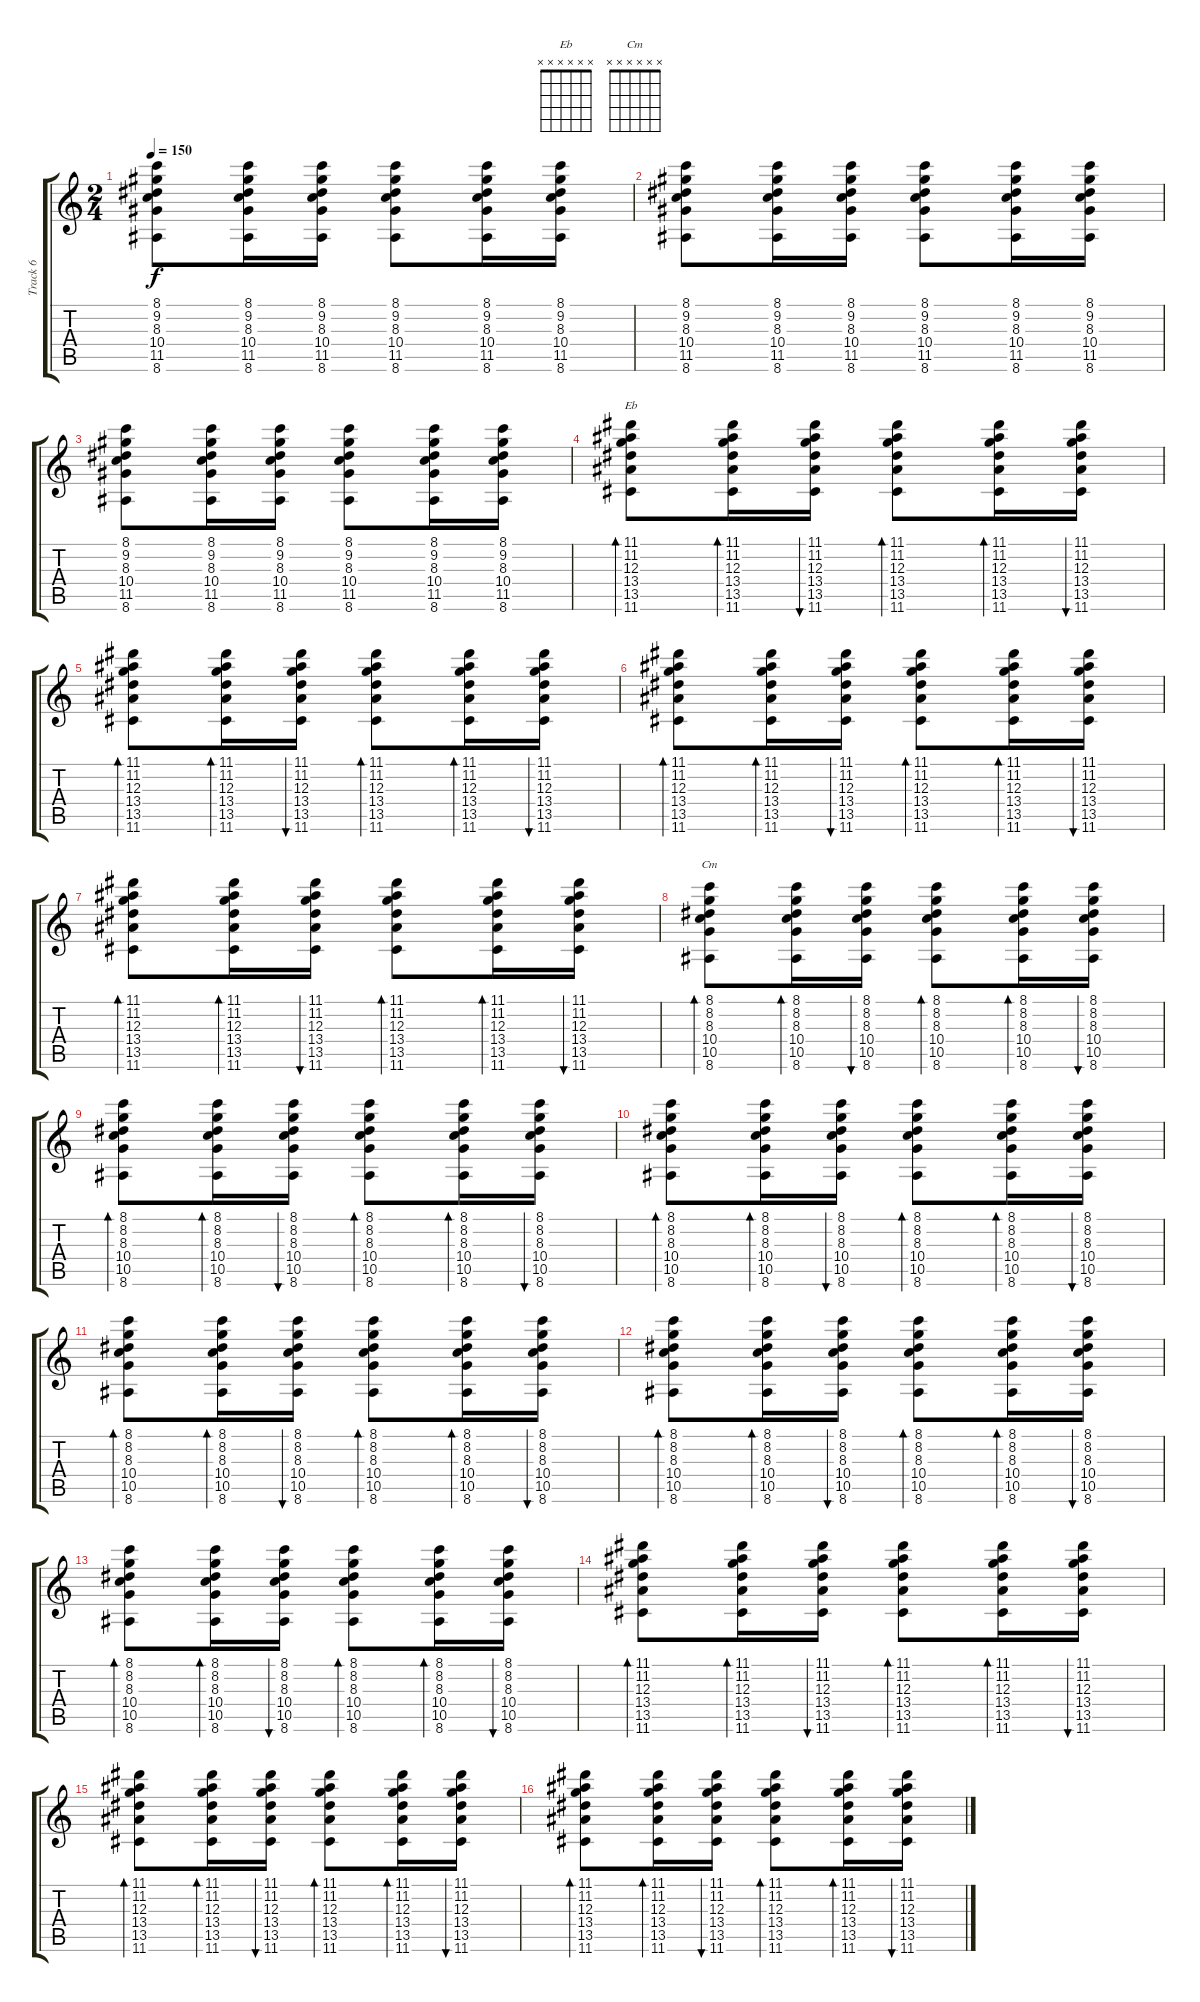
\track ("Track 6" "Track 6") {instrument electricguitarjazz}
\staff {score tabs}
\tuning (E4 B3 G3 D3 A2 D2) {hide}
\chord ("Eb" x x x x x x)
\chord ("Cm" x x x x x x)
\ts (2 4)
\tempo 150
\clef g2
\ks c
(8.1 9.2 8.3 10.4 11.5 8.6).8{dy f} (8.1 9.2 8.3 10.4 11.5 8.6).16 (8.1 9.2 8.3 10.4 11.5 8.6).16 (8.1 9.2 8.3 10.4 11.5 8.6).8 (8.1 9.2 8.3 10.4 11.5 8.6).16 (8.1 9.2 8.3 10.4 11.5 8.6).16 |
(8.1 9.2 8.3 10.4 11.5 8.6).8 (8.1 9.2 8.3 10.4 11.5 8.6).16 (8.1 9.2 8.3 10.4 11.5 8.6).16 (8.1 9.2 8.3 10.4 11.5 8.6).8 (8.1 9.2 8.3 10.4 11.5 8.6).16 (8.1 9.2 8.3 10.4 11.5 8.6).16 |
(8.1 9.2 8.3 10.4 11.5 8.6).8 (8.1 9.2 8.3 10.4 11.5 8.6).16 (8.1 9.2 8.3 10.4 11.5 8.6).16 (8.1 9.2 8.3 10.4 11.5 8.6).8 (8.1 9.2 8.3 10.4 11.5 8.6).16 (8.1 9.2 8.3 10.4 11.5 8.6).16 |
(11.1 11.2 12.3 13.4 13.5 11.6).8{bd 30 ch "Eb"} (11.1 11.2 12.3 13.4 13.5 11.6).16{bd 30} (11.1 11.2 12.3 13.4 13.5 11.6).16{bu 30} (11.1 11.2 12.3 13.4 13.5 11.6).8{bd 30} (11.1 11.2 12.3 13.4 13.5 11.6).16{bd 30} (11.1 11.2 12.3 13.4 13.5 11.6).16{bu 30} |
(11.1 11.2 12.3 13.4 13.5 11.6).8{bd 30} (11.1 11.2 12.3 13.4 13.5 11.6).16{bd 30} (11.1 11.2 12.3 13.4 13.5 11.6).16{bu 30} (11.1 11.2 12.3 13.4 13.5 11.6).8{bd 30} (11.1 11.2 12.3 13.4 13.5 11.6).16{bd 30} (11.1 11.2 12.3 13.4 13.5 11.6).16{bu 30} |
(11.1 11.2 12.3 13.4 13.5 11.6).8{bd 30} (11.1 11.2 12.3 13.4 13.5 11.6).16{bd 30} (11.1 11.2 12.3 13.4 13.5 11.6).16{bu 30} (11.1 11.2 12.3 13.4 13.5 11.6).8{bd 30} (11.1 11.2 12.3 13.4 13.5 11.6).16{bd 30} (11.1 11.2 12.3 13.4 13.5 11.6).16{bu 30} |
(11.1 11.2 12.3 13.4 13.5 11.6).8{bd 30} (11.1 11.2 12.3 13.4 13.5 11.6).16{bd 30} (11.1 11.2 12.3 13.4 13.5 11.6).16{bu 30} (11.1 11.2 12.3 13.4 13.5 11.6).8{bd 30} (11.1 11.2 12.3 13.4 13.5 11.6).16{bd 30} (11.1 11.2 12.3 13.4 13.5 11.6).16{bu 30} |
(8.1 8.2 8.3 10.4 10.5 8.6).8{bd 30 ch "Cm"} (8.1 8.2 8.3 10.4 10.5 8.6).16{bd 30} (8.1 8.2 8.3 10.4 10.5 8.6).16{bu 30} (8.1 8.2 8.3 10.4 10.5 8.6).8{bd 30} (8.1 8.2 8.3 10.4 10.5 8.6).16{bd 30} (8.1 8.2 8.3 10.4 10.5 8.6).16{bu 30} |
(8.1 8.2 8.3 10.4 10.5 8.6).8{bd 30} (8.1 8.2 8.3 10.4 10.5 8.6).16{bd 30} (8.1 8.2 8.3 10.4 10.5 8.6).16{bu 30} (8.1 8.2 8.3 10.4 10.5 8.6).8{bd 30} (8.1 8.2 8.3 10.4 10.5 8.6).16{bd 30} (8.1 8.2 8.3 10.4 10.5 8.6).16{bu 30} |
(8.1 8.2 8.3 10.4 10.5 8.6).8{bd 30} (8.1 8.2 8.3 10.4 10.5 8.6).16{bd 30} (8.1 8.2 8.3 10.4 10.5 8.6).16{bu 30} (8.1 8.2 8.3 10.4 10.5 8.6).8{bd 30} (8.1 8.2 8.3 10.4 10.5 8.6).16{bd 30} (8.1 8.2 8.3 10.4 10.5 8.6).16{bu 30} |
(8.1 8.2 8.3 10.4 10.5 8.6).8{bd 30} (8.1 8.2 8.3 10.4 10.5 8.6).16{bd 30} (8.1 8.2 8.3 10.4 10.5 8.6).16{bu 30} (8.1 8.2 8.3 10.4 10.5 8.6).8{bd 30} (8.1 8.2 8.3 10.4 10.5 8.6).16{bd 30} (8.1 8.2 8.3 10.4 10.5 8.6).16{bu 30} |
(8.1 8.2 8.3 10.4 10.5 8.6).8{bd 30} (8.1 8.2 8.3 10.4 10.5 8.6).16{bd 30} (8.1 8.2 8.3 10.4 10.5 8.6).16{bu 30} (8.1 8.2 8.3 10.4 10.5 8.6).8{bd 30} (8.1 8.2 8.3 10.4 10.5 8.6).16{bd 30} (8.1 8.2 8.3 10.4 10.5 8.6).16{bu 30} |
(8.1 8.2 8.3 10.4 10.5 8.6).8{bd 30} (8.1 8.2 8.3 10.4 10.5 8.6).16{bd 30} (8.1 8.2 8.3 10.4 10.5 8.6).16{bu 30} (8.1 8.2 8.3 10.4 10.5 8.6).8{bd 30} (8.1 8.2 8.3 10.4 10.5 8.6).16{bd 30} (8.1 8.2 8.3 10.4 10.5 8.6).16{bu 30} |
(11.1 11.2 12.3 13.4 13.5 11.6).8{bd 30} (11.1 11.2 12.3 13.4 13.5 11.6).16{bd 30} (11.1 11.2 12.3 13.4 13.5 11.6).16{bu 30} (11.1 11.2 12.3 13.4 13.5 11.6).8{bd 30} (11.1 11.2 12.3 13.4 13.5 11.6).16{bd 30} (11.1 11.2 12.3 13.4 13.5 11.6).16{bu 30} |
(11.1 11.2 12.3 13.4 13.5 11.6).8{bd 30} (11.1 11.2 12.3 13.4 13.5 11.6).16{bd 30} (11.1 11.2 12.3 13.4 13.5 11.6).16{bu 30} (11.1 11.2 12.3 13.4 13.5 11.6).8{bd 30} (11.1 11.2 12.3 13.4 13.5 11.6).16{bd 30} (11.1 11.2 12.3 13.4 13.5 11.6).16{bu 30} |
(11.1 11.2 12.3 13.4 13.5 11.6).8{bd 30} (11.1 11.2 12.3 13.4 13.5 11.6).16{bd 30} (11.1 11.2 12.3 13.4 13.5 11.6).16{bu 30} (11.1 11.2 12.3 13.4 13.5 11.6).8{bd 30} (11.1 11.2 12.3 13.4 13.5 11.6).16{bd 30} (11.1 11.2 12.3 13.4 13.5 11.6).16{bu 30}
